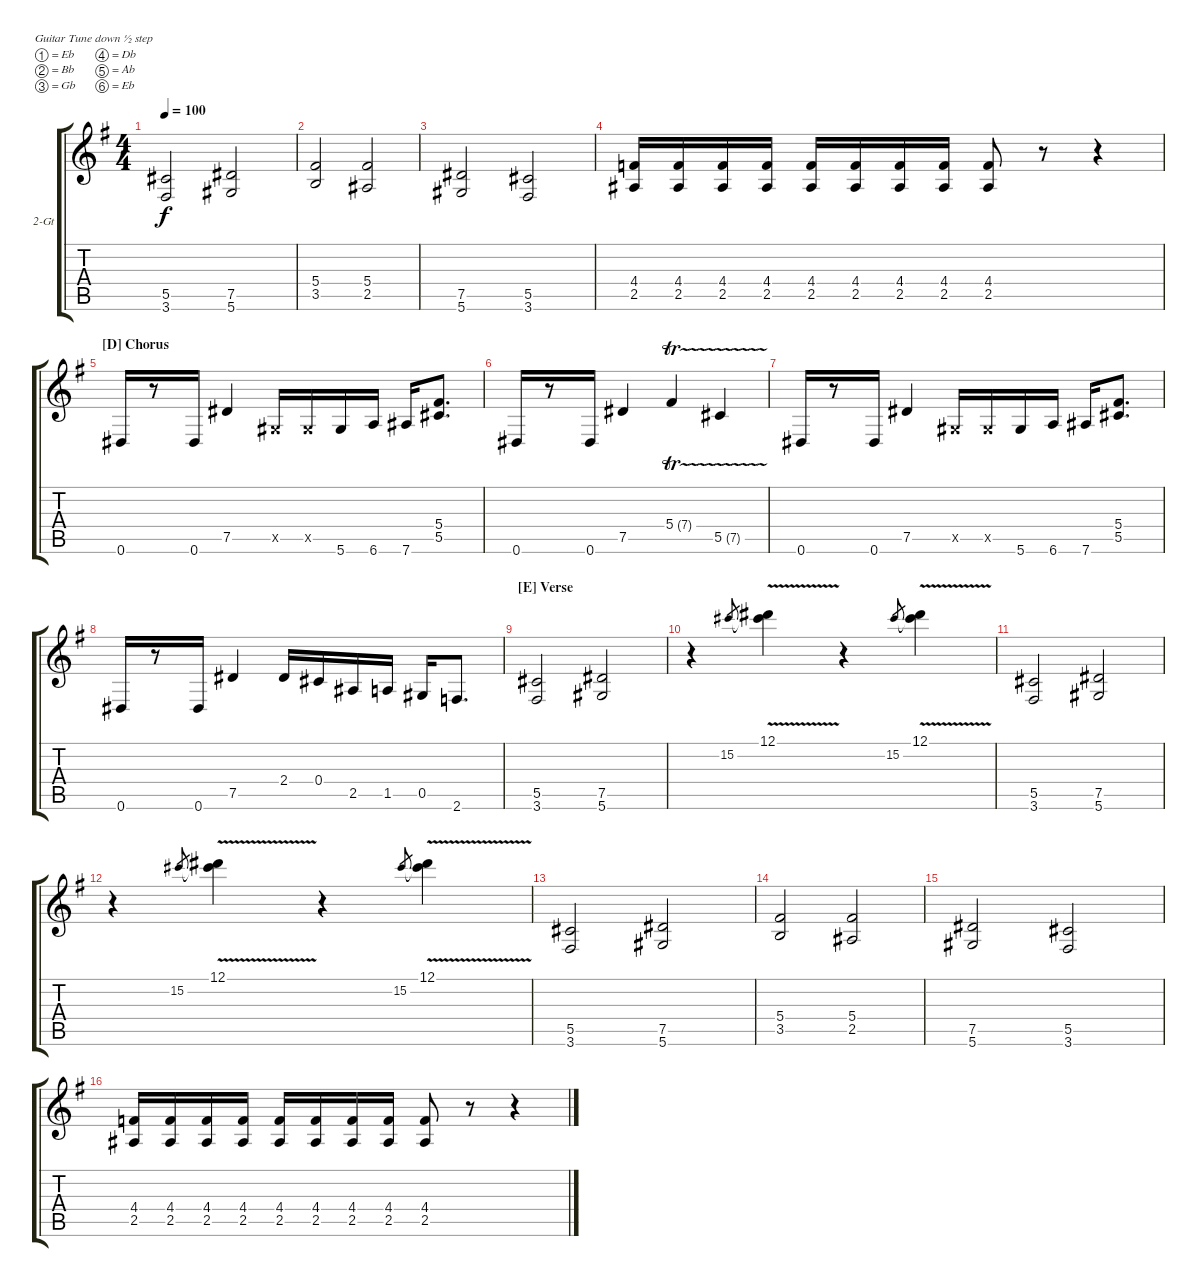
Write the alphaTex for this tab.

\defaultSystemsLayout 4
\bracketExtendMode groupsimilarinstruments
\firstSystemTrackNameOrientation horizontal
\otherSystemsTrackNameOrientation horizontal
\track ("Guitar 2" "2-Gt") {instrument distortionguitar}
\staff {score tabs}
\tuning (Eb4 Bb3 Gb3 Db3 Ab2 Eb2)
\ts (4 4)
\scale
0.5
\tempo 100
\accidentals auto
\clef g2
\ottava regular
\simile none
\scale
1.05549
\ks g
(3.6 5.5).2{dy f} (5.6 7.5).2 |
\scale
0.5
\scale
0.944515 (3.5 5.4).2 (2.5 5.4).2 |
\scale
0.5
\scale
1.05549 (5.6 7.5).2 (3.6 5.5).2 |
\scale
0.5
\scale
0.944515 (2.5 4.4).16 (2.5 4.4).16 (2.5 4.4).16 (2.5 4.4).16 (2.5 4.4).16 (2.5 4.4).16 (2.5 4.4).16 (2.5 4.4).16 (2.5 4.4).8 r.8 r.4 |
\section ("D" "Chorus")
\scale
0.5
\scale
1.05549 0.6.16 r.8 0.6.16 7.5.4 0.5{x}.16 0.5{x}.16 5.6.16 6.6.16 7.6.16 (5.5 5.4).8{d} |
\scale
0.5
\scale
0.944515 0.6.16 r.8 0.6.16 7.5.4 5.4{tr (7 16)}.4 5.5{tr (7 16)}.4 |
\scale
0.5
\scale
1.05549 0.6.16 r.8 0.6.16 7.5.4 0.5{x}.16 0.5{x}.16 5.6.16 6.6.16 7.6.16 (5.5 5.4).8{d} |
\scale
0.5
\scale
0.944515 0.6.16 r.8 0.6.16 7.5.4 2.4.16 0.4.16 2.5.16 1.5.16 0.5.16 2.6.8{d} |
\section ("E" "Verse")
\scale
0.5
\scale
1.05549 (3.6 5.5).2 (5.6 7.5).2 |
\scale
0.5
\scale
0.944515 r.4 15.2.8{gr} (15.2{v t} 12.1).4 r.4 15.2.8{gr} (15.2{v t} 12.1).4 |
\scale
0.5
\scale
1.05549 (3.6 5.5).2 (5.6 7.5).2 |
\scale
0.5
\scale
0.944515 r.4 15.2.8{gr} (15.2{v t} 12.1).4 r.4 15.2.8{gr} (15.2{v t} 12.1).4 |
\scale
0.5
\scale
1.05549 (3.6 5.5).2 (5.6 7.5).2 |
\scale
0.5
\scale
0.944515 (3.5 5.4).2 (2.5 5.4).2 |
\scale
0.5
\scale
1.05549 (5.6 7.5).2 (3.6 5.5).2 |
\scale
0.5
\scale
0.944515 (2.5 4.4).16 (2.5 4.4).16 (2.5 4.4).16 (2.5 4.4).16 (2.5 4.4).16 (2.5 4.4).16 (2.5 4.4).16 (2.5 4.4).16 (2.5 4.4).8 r.8 r.4
